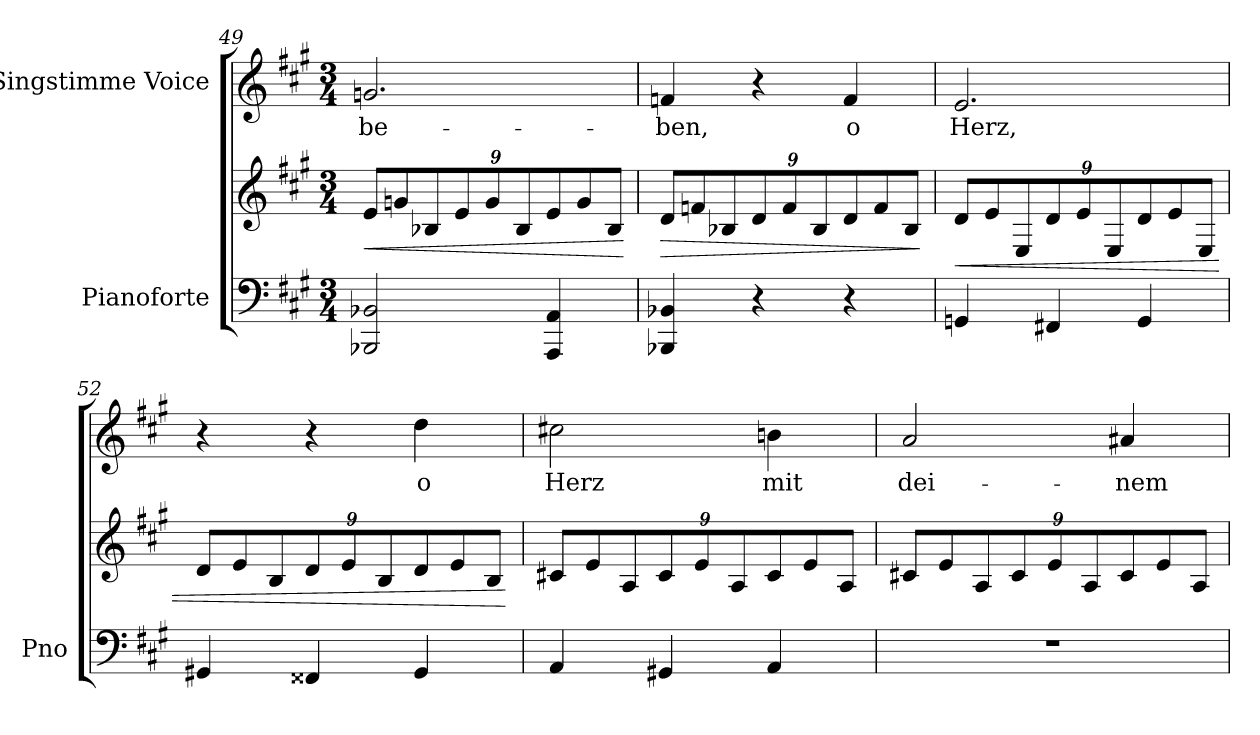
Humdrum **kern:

**kern	**kern	**dynam	**kern	**text
*part2	*part2	*part2	*part1	*part1
*staff3	*staff2	*staff2/3	*staff1	*staff1
*I"Pianoforte	*	*	*I"Singstimme Voice	*
*I'Pno	*	*	*	*
!!LO:PB:g=z
*clefF4	*clefG2	*	*clefG2	*
*k[f#c#g#]	*k[f#c#g#]	*	*k[f#c#g#]	*
*M3/4	*M3/4	*	*M3/4	*
=49	=49	=49	=49	=49
!	!	!LO:HP:b	!	!LO:LY:b
2BBB-X/ 2BB-X/	12e/L	<	2.gn/	be-
.	12gn/	.	.	.
.	12B-X/	.	.	.
.	12e/	.	.	.
.	12g/	.	.	.
.	12B-/	.	.	.
4AAA/ 4AA/	12e/	.	.	.
.	12g/	.	.	.
.	12B-/J	.	.	.
.	.	[	.	.
=50	=50	=50	=50	=50
!	!	!LO:HP:b	!	!LO:LY:b
4BBB-X/ 4BB-X/	12d/L	>	4fn/	-ben,
.	12fn/	.	.	.
.	12B-X/	.	.	.
4r	12d/	.	4r	.
.	12f/	.	.	.
.	12B-/	.	.	.
!	!	!	!	!LO:LY:b
4r	12d/	.	4f/	o
.	12f/	.	.	.
.	12B-/J	.	.	.
.	.	]	.	.
=51	=51	=51	=51	=51
!	!	!LO:HP:b	!	!LO:LY:b
4GGn/	12d/L	<	2.e/	Herz,
.	12e/	.	.	.
.	12E/	.	.	.
4FF#X/	12d/	.	.	.
.	12e/	.	.	.
.	12E/	.	.	.
4GG/	12d/	.	.	.
.	12e/	.	.	.
.	12E/J	.	.	.
!!LO:LB:g=z
=52	=52	=52	=52	=52
4GG#X/	12d/L	.	4r	.
.	12e/	.	.	.
.	12B/	.	.	.
4FF##X/	12d/	.	4r	.
.	12e/	.	.	.
.	12B/	.	.	.
!	!	!	!	!LO:LY:b
4GG#/	12d/	.	4dd\	o
.	12e/	.	.	.
.	12B/J	.	.	.
.	.	[	.	.
=53	=53	=53	=53	=53
!	!	!	!	!LO:LY:b
4AA/	12c#X/L	.	2cc#X\	Herz
.	12e/	.	.	.
.	12A/	.	.	.
4GG#X/	12c#/	.	.	.
.	12e/	.	.	.
.	12A/	.	.	.
!	!	!	!	!LO:LY:b
4AA/	12c#/	.	4bn\	mit
.	12e/	.	.	.
.	12A/J	.	.	.
=54	=54	=54	=54	=54
!	!	!	!	!LO:LY:b
2.r	12c#X/L	.	2a/	dei-
.	12e/	.	.	.
.	12A/	.	.	.
.	12c#/	.	.	.
.	12e/	.	.	.
.	12A/	.	.	.
!	!	!	!	!LO:LY:b
.	12c#/	.	4a#X/	-nem
.	12e/	.	.	.
.	12A/J	.	.	.
=	=	=	=	=
*-	*-	*-	*-	*-
